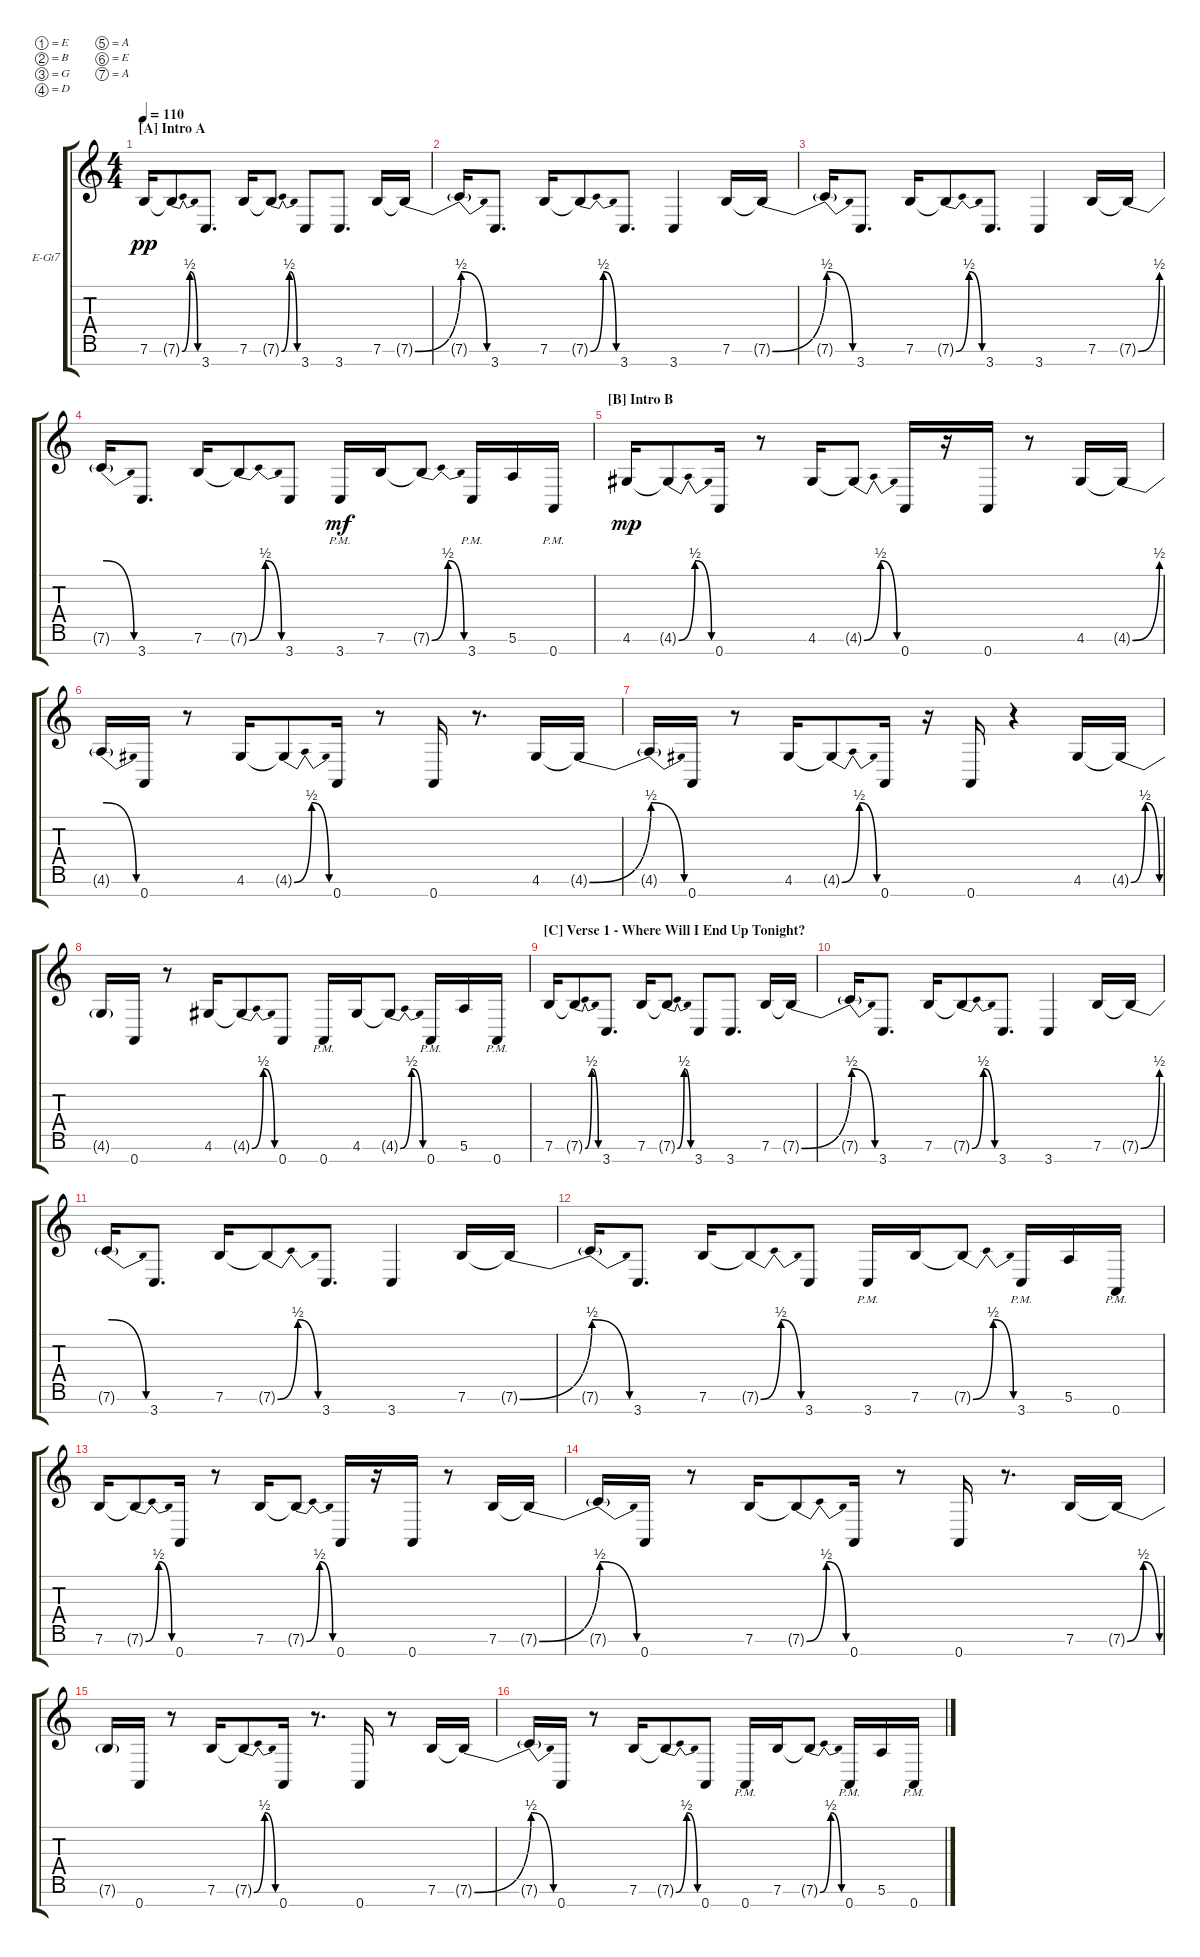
\defaultSystemsLayout 4
\bracketExtendMode groupsimilarinstruments
\firstSystemTrackNameOrientation horizontal
\otherSystemsTrackNameOrientation horizontal
\track ("Dan Braunstein" "E-Gt7") {instrument distortionguitar}
\staff {score tabs}
\tuning (E4 B3 G3 D3 A2 E2 A1)
\ts (4 4)
\section ("A" "Intro A")
\tempo 110
\clef g2
\ks c
7.6.16{dy pp instrument distortionguitar} 7.6{be (bendrelease 0 0 10.799999999999999 2 20.4 2 30 0) t}.8 3.7.8{d} 7.6.16 7.6{be (bendrelease 0 0 10.799999999999999 2 20.4 2 30 0) t}.8 3.7.8 3.7.8{d} 7.6.16 7.6{be (bend 0 0 15 2) t}.16 |
7.6{be (release 0 2 15 0) t}.16 3.7.8{d} 7.6.16 7.6{be (bendrelease 0 0 10.799999999999999 2 20.4 2 30 0) t}.8 3.7.8{d} 3.7.4 7.6.16 7.6{be (bend 0 0 15 2) t}.16 |
7.6{be (release 0 2 15 0) t}.16 3.7.8{d} 7.6.16 7.6{be (bendrelease 0 0 10.799999999999999 2 20.4 2 30 0) t}.8 3.7.8{d} 3.7.4 7.6.16 7.6{be (bend 0 0 14.399999999999999 2) t}.16 |
7.6{be (release 0 2 15 0) t}.16 3.7.8{d} 7.6.16 7.6{be (bendrelease 0 0 9.6 2 20.4 2 30 0) t}.8 3.7.8 3.7{pm}.16{dy mf} 7.6.16 7.6{be (bendrelease 0 0 10.2 2 20.4 2 30 0) t}.8 3.7{pm}.16 5.6.16 0.7{pm}.16 |
\section ("B" "Intro B")
4.6.16{dy mp} 4.6{be (bendrelease 0 0 10.2 2 20.4 2 30 0) t}.8 0.7.16 r.8 4.6.16 4.6{be (bendrelease 0 0 10.2 2 20.4 2 30 0) t}.8 0.7.16 r.16 0.7.16 r.8 4.6.16 4.6{be (bend 0 0 15.6 2) t}.16 |
4.6{be (release 0 2 15 0) t}.16 0.7.16 r.8 4.6.16 4.6{be (bendrelease 0 0 10.2 2 20.4 2 30 0) t}.8 0.7.16 r.8 0.7.16 r.8{d} 4.6.16 4.6{be (bend 0 0 13.799999999999999 2) t}.16 |
4.6{be (release 0 2 15 0) t}.16 0.7.16 r.8 4.6.16 4.6{be (bendrelease 0 0 10.2 2 20.4 2 30 0) t}.8 0.7.16 r.16 0.7.16 r.4 4.6.16 4.6{be (bendrelease 0 0 9.6 2 20.4 2 30 0) t}.16 |
4.6{t}.16 0.7.16 r.8 4.6.16 4.6{be (bendrelease 0 0 10.2 2 20.4 2 30 0) t}.8 0.7.8 0.7{pm}.16 4.6.16 4.6{be (bendrelease 0 0 10.2 2 20.4 2 30 0) t}.8 0.7{pm}.16 5.6.16 0.7{pm}.16 |
\section ("C" "Verse 1 - Where Will I End Up Tonight?")
7.6.16 7.6{be (bendrelease 0 0 10.799999999999999 2 20.4 2 30 0) t}.8 3.7.8{d} 7.6.16 7.6{be (bendrelease 0 0 10.799999999999999 2 20.4 2 30 0) t}.8 3.7.8 3.7.8{d} 7.6.16 7.6{be (bend 0 0 15 2) t}.16 |
7.6{be (release 0 2 15 0) t}.16 3.7.8{d} 7.6.16 7.6{be (bendrelease 0 0 10.799999999999999 2 20.4 2 30 0) t}.8 3.7.8{d} 3.7.4 7.6.16 7.6{be (bend 0 0 15 2) t}.16 |
7.6{be (release 0 2 15 0) t}.16 3.7.8{d} 7.6.16 7.6{be (bendrelease 0 0 10.799999999999999 2 20.4 2 30 0) t}.8 3.7.8{d} 3.7.4 7.6.16 7.6{be (bend 0 0 14.399999999999999 2) t}.16 |
7.6{be (release 0 2 15 0) t}.16 3.7.8{d} 7.6.16 7.6{be (bendrelease 0 0 9.6 2 20.4 2 30 0) t}.8 3.7.8 3.7{pm}.16 7.6.16 7.6{be (bendrelease 0 0 10.2 2 20.4 2 30 0) t}.8 3.7{pm}.16 5.6.16 0.7{pm}.16 |
7.6.16 7.6{be (bendrelease 0 0 10.2 2 20.4 2 30 0) t}.8 0.7.16 r.8 7.6.16 7.6{be (bendrelease 0 0 10.2 2 20.4 2 30 0) t}.8 0.7.16 r.16 0.7.16 r.8 7.6.16 7.6{be (bend 0 0 15.6 2) t}.16 |
7.6{be (release 0 2 15 0) t}.16 0.7.16 r.8 7.6.16 7.6{be (bendrelease 0 0 10.2 2 20.4 2 30 0) t}.8 0.7.16 r.8 0.7.16 r.8{d} 7.6.16 7.6{be (bendrelease 0 0 9 2 20.4 2 30 0) t}.16 |
7.6{t}.16 0.7.16 r.8 7.6.16 7.6{be (bendrelease 0 0 10.2 2 20.4 2 30 0) t}.8 0.7.16 r.8{d} 0.7.16 r.8 7.6.16 7.6{be (bend 0 0 14.399999999999999 2) t}.16 |
7.6{be (release 0 2 15 0) t}.16 0.7.16 r.8 7.6.16 7.6{be (bendrelease 0 0 9.6 2 20.4 2 30 0) t}.8 0.7.8 0.7{pm}.16 7.6.16 7.6{be (bendrelease 0 0 10.799999999999999 2 20.4 2 30 0) t}.8 0.7{pm}.16 5.6.16 0.7{pm}.16
